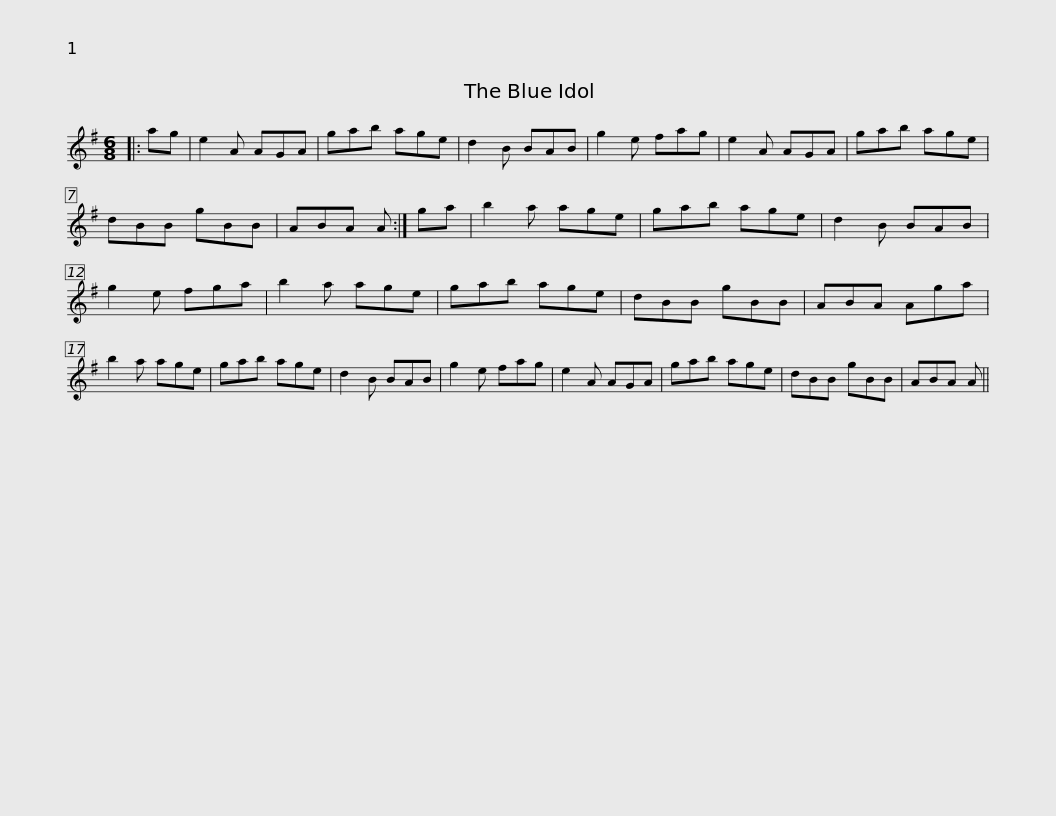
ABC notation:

X:1
L:1/8
M:6/8
I:linebreak $
K:G
V:1 treble
V:1
|: ag | e2 A AGA | gab age | d2 B BAB | g2 e fag | %5
 e2 A AGA | gab age |$ dBB gBB | ABA A :| ga | %10
 b2 a age | gab age | d2 B BAB | g2 e fga | b2 a age |$ %15
 gab age | dBB gBB | ABA Aga | b2 a age | gab age | %20
 d2 B BAB | g2 e fag |$ e2 A AGA | gab age | dBB gBB | %25
 ABA A || %26
